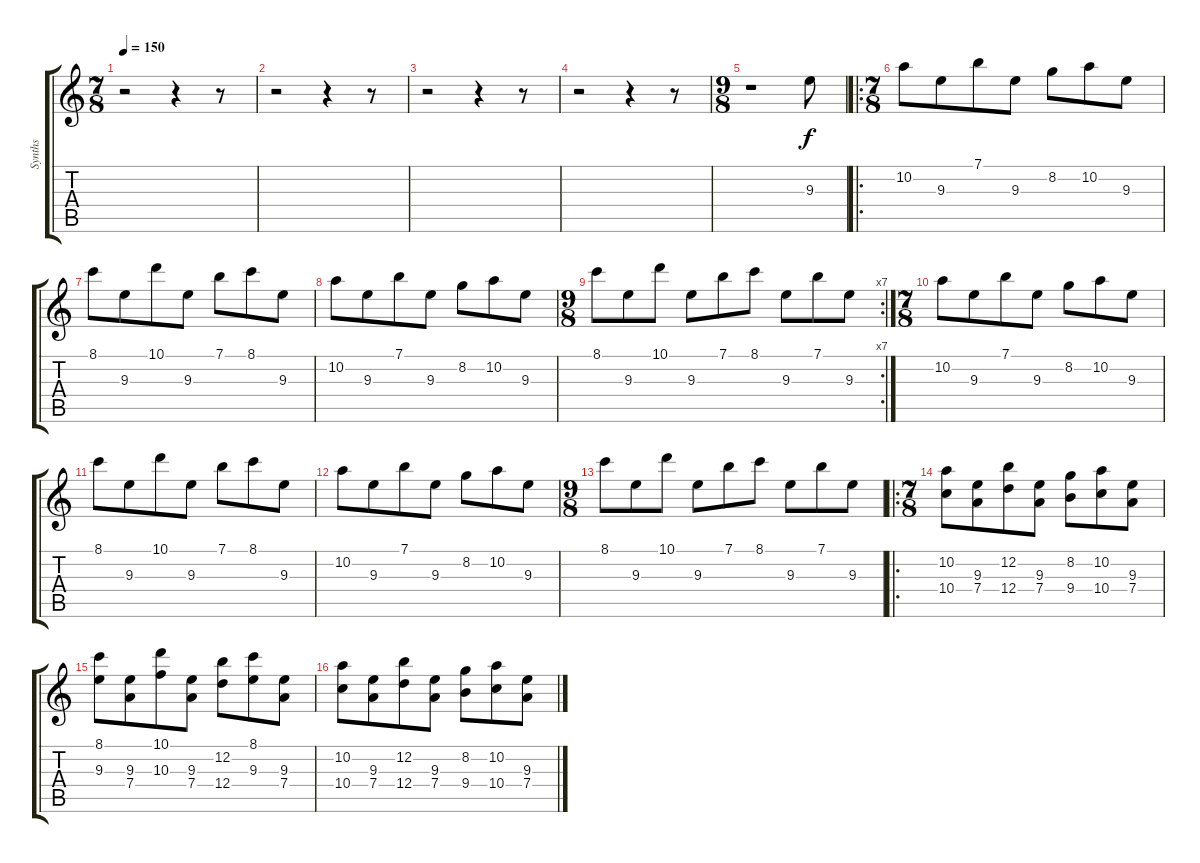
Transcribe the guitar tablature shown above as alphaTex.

\track ("Synths" "Synths") {instrument pad1newage}
\staff {score tabs}
\tuning (E5 B4 G4 D4 A3 E3) {hide}
\ts (7 8)
\tempo 150
\clef g2
\ks c
r.2{dy f instrument pad1newage} r.4 r.8 |
r.2 r.4 r.8 |
r.2 r.4 r.8 |
r.2 r.4 r.8 |
\ts (9 8)
r.1 9.3.8 |
\ro
\ts (7 8)
10.2.8 9.3.8 7.1.8 9.3.8 8.2.8 10.2.8 9.3.8 |
8.1.8 9.3.8 10.1.8 9.3.8 7.1.8 8.1.8 9.3.8 |
10.2.8 9.3.8 7.1.8 9.3.8 8.2.8 10.2.8 9.3.8 |
\rc 7
\ts (9 8)
8.1.8 9.3.8 10.1.8 9.3.8 7.1.8 8.1.8 9.3.8 7.1.8 9.3.8 |
\ts (7 8)
10.2.8 9.3.8 7.1.8 9.3.8 8.2.8 10.2.8 9.3.8 |
8.1.8 9.3.8 10.1.8 9.3.8 7.1.8 8.1.8 9.3.8 |
10.2.8 9.3.8 7.1.8 9.3.8 8.2.8 10.2.8 9.3.8 |
\ts (9 8)
8.1.8 9.3.8 10.1.8 9.3.8 7.1.8 8.1.8 9.3.8 7.1.8 9.3.8 |
\ro
\ts (7 8)
(10.2 10.4).8 (9.3 7.4).8 (12.2 12.4).8 (9.3 7.4).8 (8.2 9.4).8 (10.2 10.4).8 (9.3 7.4).8 |
(8.1 9.3).8 (9.3 7.4).8 (10.1 10.3).8 (9.3 7.4).8 (12.2 12.4).8 (8.1 9.3).8 (9.3 7.4).8 |
(10.2 10.4).8 (9.3 7.4).8 (12.2 12.4).8 (9.3 7.4).8 (8.2 9.4).8 (10.2 10.4).8 (9.3 7.4).8
